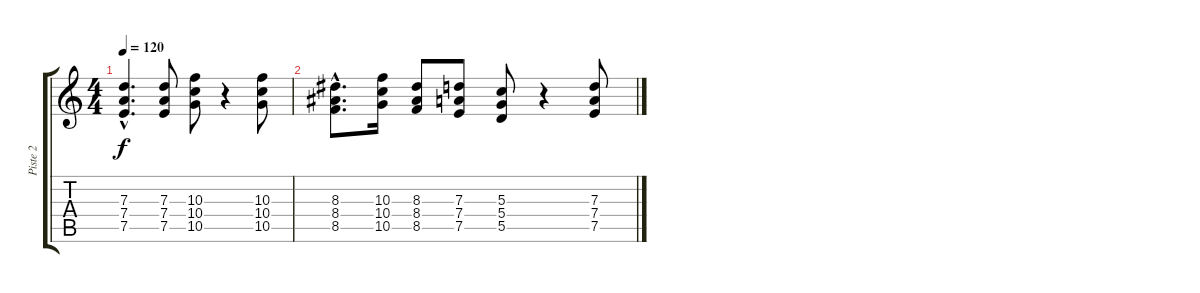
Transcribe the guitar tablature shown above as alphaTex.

\track ("Piste 2" "Piste 2") {instrument overdrivenguitar}
\staff {score tabs}
\tuning (E4 B3 G3 D3 A2 E2) {hide}
\ts (4 4)
\tempo 120
\clef g2
\ks c
(7.3{hac} 7.4{hac} 7.5{hac}).4{d dy f} (7.3 7.4 7.5).8 (10.3 10.4 10.5).8 r.4 (10.3 10.4 10.5).8 |
(8.3{hac} 8.4{hac} 8.5{hac}).8{d} (10.3 10.4 10.5).16 (8.3 8.4 8.5).8 (7.3 7.4 7.5).8 (5.3 5.4 5.5).8 r.4 (7.3 7.4 7.5).8
